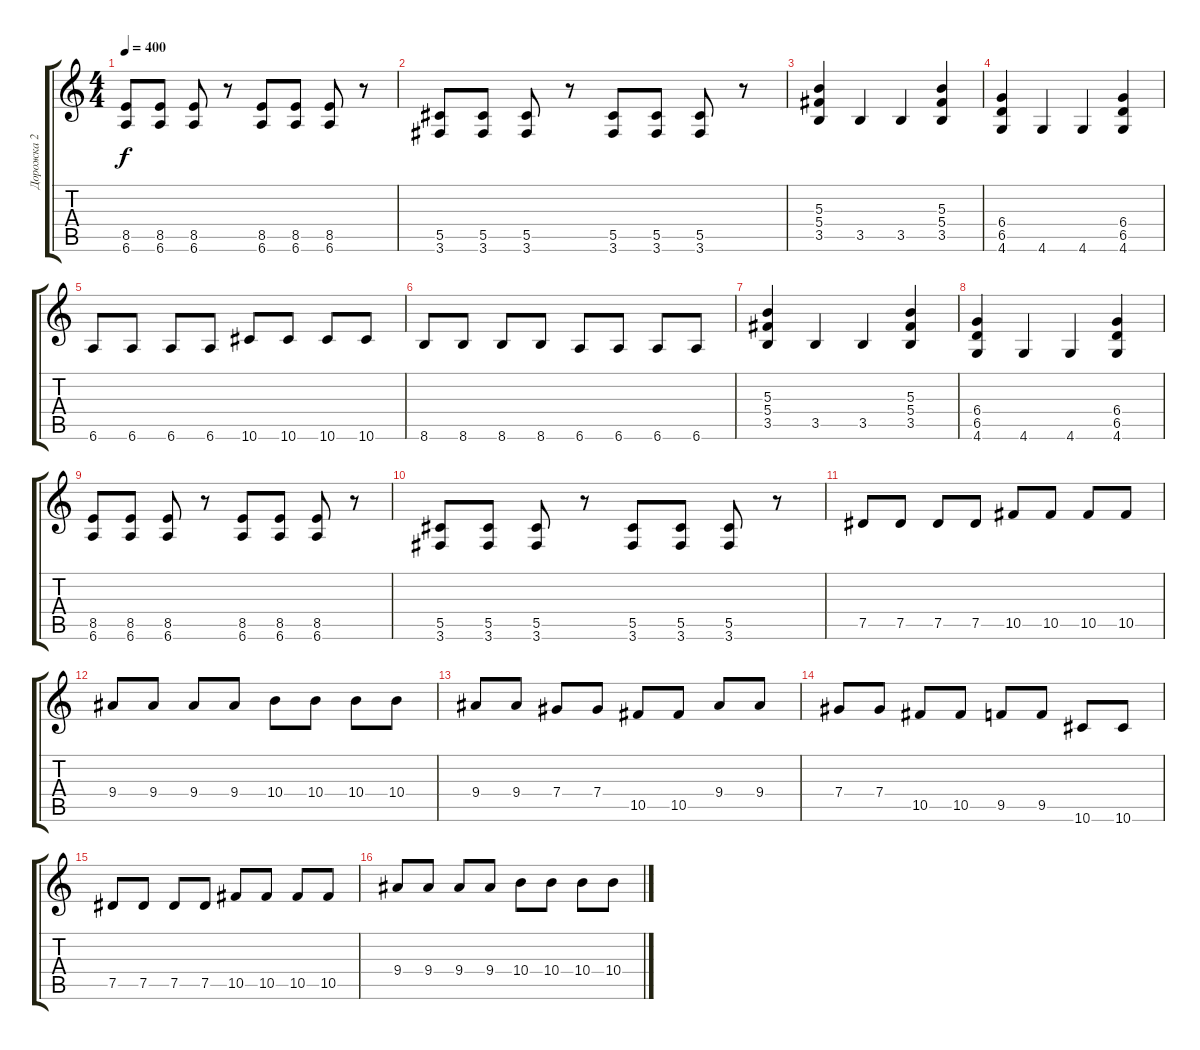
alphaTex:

\track ("Дорожка 2" "Дорожка 2") {instrument overdrivenguitar}
\staff {score tabs}
\tuning (Eb4 Bb3 Gb3 Db3 Ab2 Eb2) {hide}
\ts (4 4)
\tempo 400
\clef g2
\ks c
(8.5 6.6).8{dy f} (8.5 6.6).8 (8.5 6.6).8 r.8 (8.5 6.6).8 (8.5 6.6).8 (8.5 6.6).8 r.8 |
(5.5 3.6).8 (5.5 3.6).8 (5.5 3.6).8 r.8 (5.5 3.6).8 (5.5 3.6).8 (5.5 3.6).8 r.8 |
(5.3 5.4 3.5).4 3.5.4 3.5.4 (5.3 5.4 3.5).4 |
(6.4 6.5 4.6).4 4.6.4 4.6.4 (6.4 6.5 4.6).4 |
6.6.8 6.6.8 6.6.8 6.6.8 10.6.8 10.6.8 10.6.8 10.6.8 |
8.6.8 8.6.8 8.6.8 8.6.8 6.6.8 6.6.8 6.6.8 6.6.8 |
(5.3 5.4 3.5).4 3.5.4 3.5.4 (5.3 5.4 3.5).4 |
(6.4 6.5 4.6).4 4.6.4 4.6.4 (6.4 6.5 4.6).4 |
(8.5 6.6).8 (8.5 6.6).8 (8.5 6.6).8 r.8 (8.5 6.6).8 (8.5 6.6).8 (8.5 6.6).8 r.8 |
(5.5 3.6).8 (5.5 3.6).8 (5.5 3.6).8 r.8 (5.5 3.6).8 (5.5 3.6).8 (5.5 3.6).8 r.8 |
7.5.8 7.5.8 7.5.8 7.5.8 10.5.8 10.5.8 10.5.8 10.5.8 |
9.4.8 9.4.8 9.4.8 9.4.8 10.4.8 10.4.8 10.4.8 10.4.8 |
9.4.8 9.4.8 7.4.8 7.4.8 10.5.8 10.5.8 9.4.8 9.4.8 |
7.4.8 7.4.8 10.5.8 10.5.8 9.5.8 9.5.8 10.6.8 10.6.8 |
7.5.8 7.5.8 7.5.8 7.5.8 10.5.8 10.5.8 10.5.8 10.5.8 |
9.4.8 9.4.8 9.4.8 9.4.8 10.4.8 10.4.8 10.4.8 10.4.8
